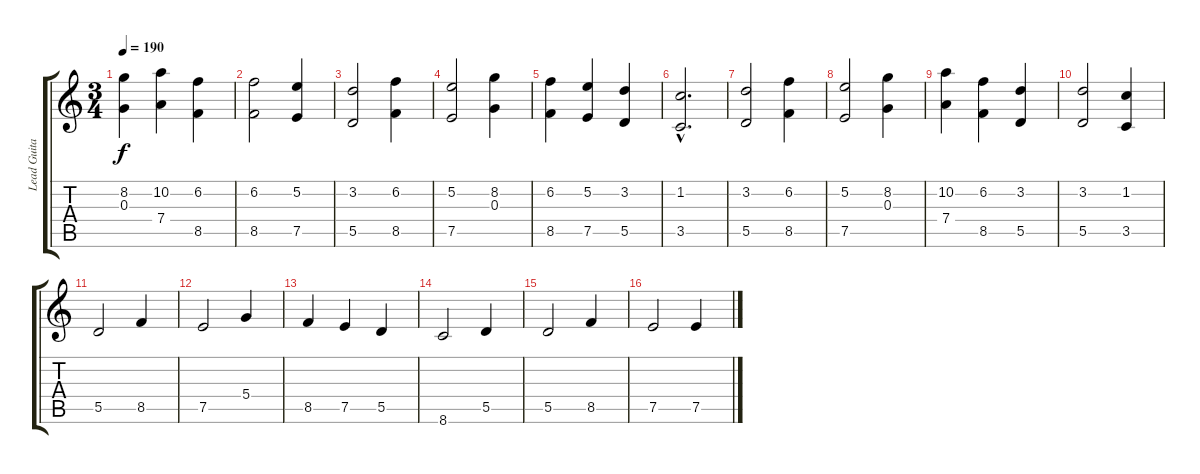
\track ("Lead Guitar" "Lead Guita") {instrument distortionguitar}
\staff {score tabs}
\tuning (E4 B3 G3 D3 A2 E2) {hide}
\ts (3 4)
\tempo 190
\clef g2
\ks c
(8.2 0.3).4{dy f} (10.2 7.4).4 (6.2 8.5).4 |
(6.2 8.5).2 (5.2 7.5).4 |
(3.2 5.5).2{volume 12 instrument electricguitarclean} (6.2 8.5).4 |
(5.2 7.5).2 (8.2 0.3).4 |
(6.2 8.5).4 (5.2 7.5).4 (3.2 5.5).4 |
(1.2{hac} 3.5{hac}).2{d} |
(3.2 5.5).2 (6.2 8.5).4 |
(5.2 7.5).2 (8.2 0.3).4 |
(10.2 7.4).4 (6.2 8.5).4 (3.2 5.5).4 |
(3.2 5.5).2 (1.2 3.5).4 |
5.5.2{volume 13 instrument distortionguitar} 8.5.4 |
7.5.2 5.4.4 |
8.5.4 7.5.4 5.5.4 |
8.6.2 5.5.4 |
5.5.2 8.5.4 |
7.5.2 7.5.4
